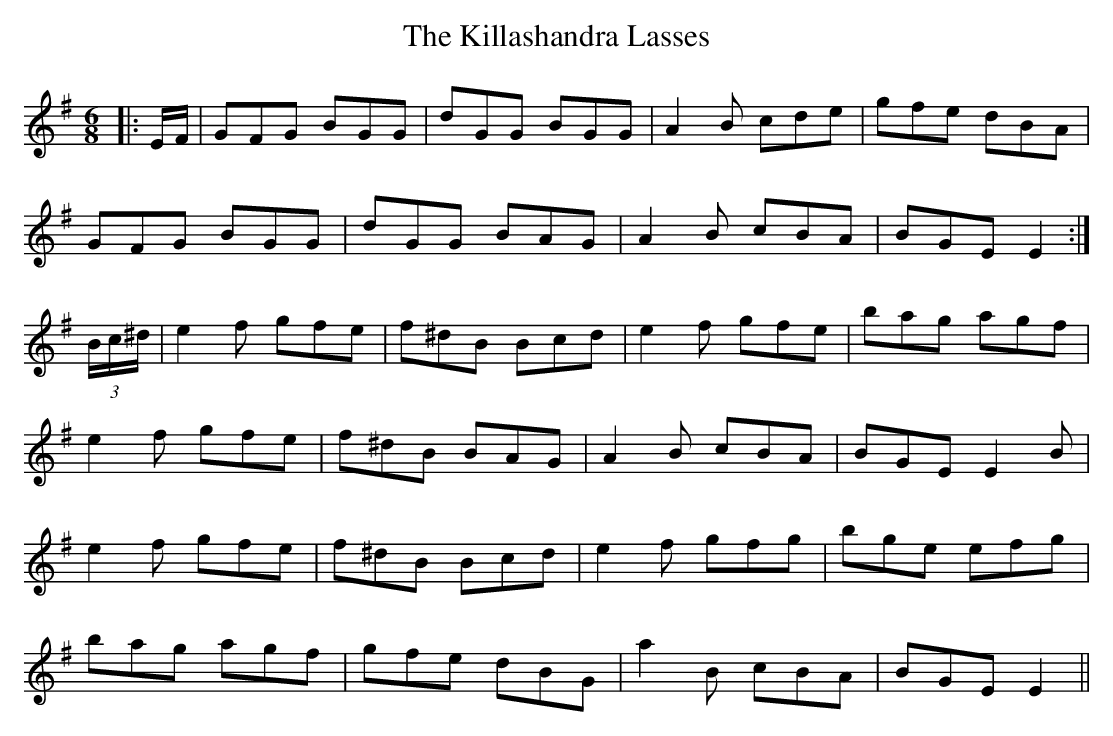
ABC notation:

X:1
T: The Killashandra Lasses
M: 6/8
L: 1/8
K: Emin
|:E/F/|GFG BGG|dGG BGG|A2 B cde|gfe dBA|
GFG BGG|dGG BAG|A2 B cBA|BGE E2:|
(3B/c/^d/|e2 f gfe|f^dB Bcd|e2 f gfe|bag agf|
e2 f gfe|f^dB BAG|A2 B cBA|BGE E2 B|
e2 f gfe|f^dB Bcd|e2 f gfg|bge efg|
bag agf|gfe dBG|a2 B cBA|BGE E2||
